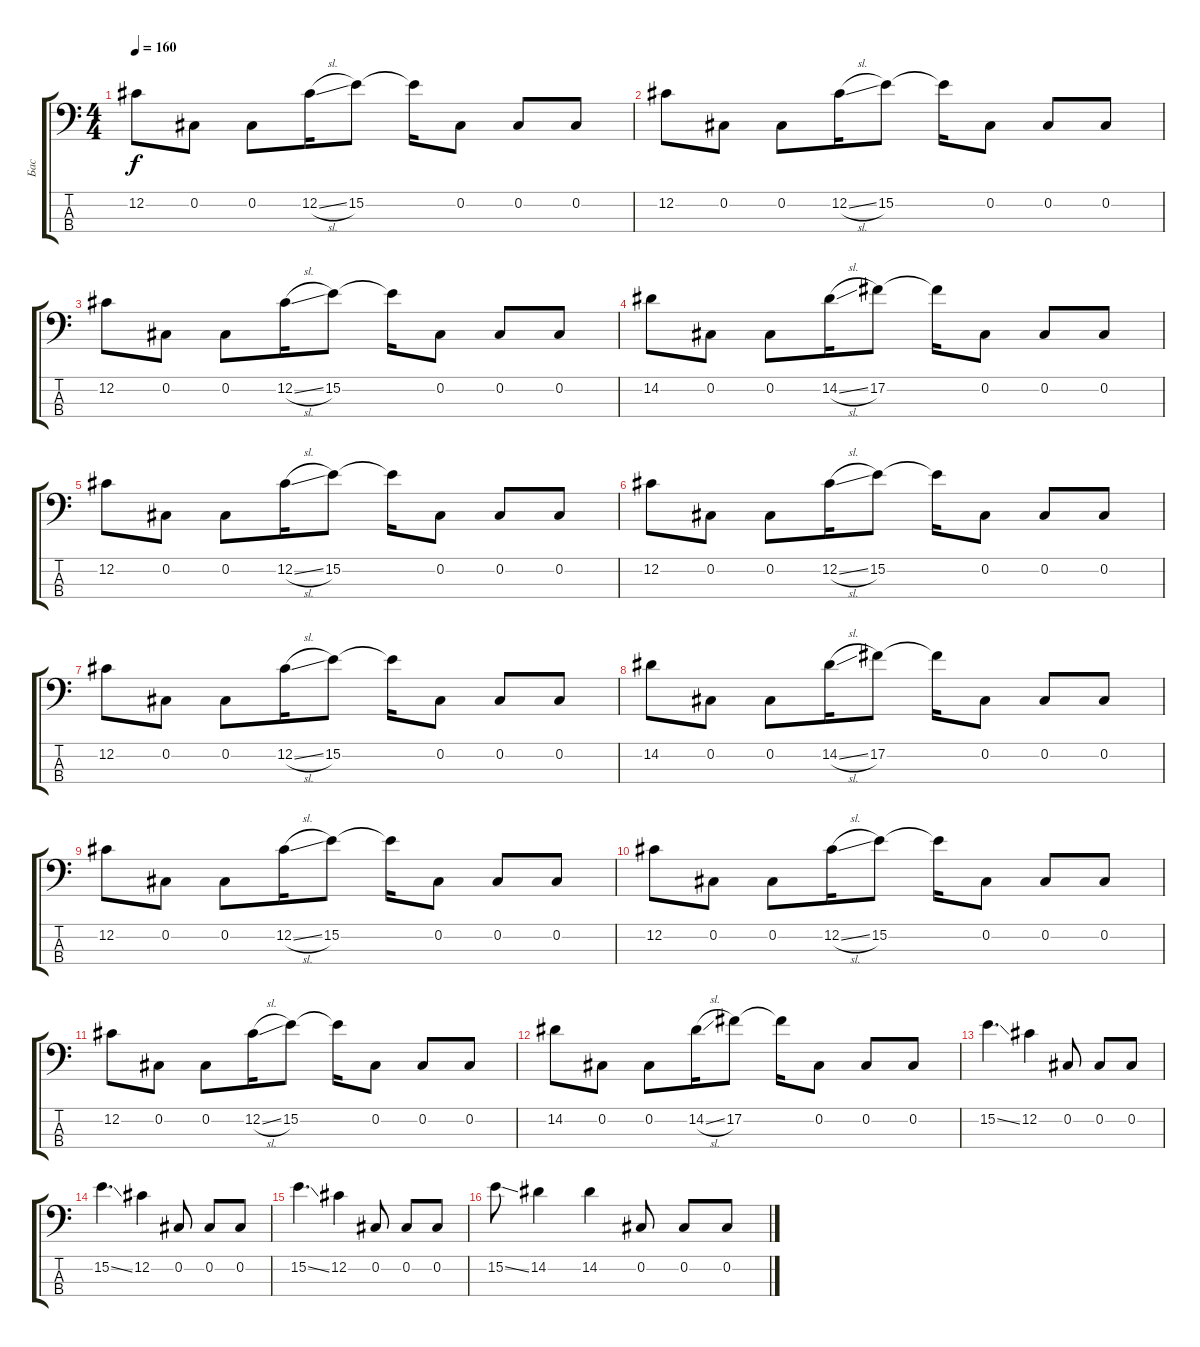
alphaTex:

\track ("Бас" "Бас") {instrument electricbasspick}
\staff {score tabs}
\tuning (Gb2 Db2 Ab1 Eb1) {hide}
\ts (4 4)
\tempo 160
\clef f4
\ks c
12.2.8{dy f} 0.2.8 0.2.8 12.2{sl}.16 15.2.8 15.2{t}.16 0.2.8 0.2.8 0.2.8 |
12.2.8 0.2.8 0.2.8 12.2{sl}.16 15.2.8 15.2{t}.16 0.2.8 0.2.8 0.2.8 |
12.2.8 0.2.8 0.2.8 12.2{sl}.16 15.2.8 15.2{t}.16 0.2.8 0.2.8 0.2.8 |
14.2.8 0.2.8 0.2.8 14.2{sl}.16 17.2.8 17.2{t}.16 0.2.8 0.2.8 0.2.8 |
12.2.8 0.2.8 0.2.8 12.2{sl}.16 15.2.8 15.2{t}.16 0.2.8 0.2.8 0.2.8 |
12.2.8 0.2.8 0.2.8 12.2{sl}.16 15.2.8 15.2{t}.16 0.2.8 0.2.8 0.2.8 |
12.2.8 0.2.8 0.2.8 12.2{sl}.16 15.2.8 15.2{t}.16 0.2.8 0.2.8 0.2.8 |
14.2.8 0.2.8 0.2.8 14.2{sl}.16 17.2.8 17.2{t}.16 0.2.8 0.2.8 0.2.8 |
12.2.8 0.2.8 0.2.8 12.2{sl}.16 15.2.8 15.2{t}.16 0.2.8 0.2.8 0.2.8 |
12.2.8 0.2.8 0.2.8 12.2{sl}.16 15.2.8 15.2{t}.16 0.2.8 0.2.8 0.2.8 |
12.2.8 0.2.8 0.2.8 12.2{sl}.16 15.2.8 15.2{t}.16 0.2.8 0.2.8 0.2.8 |
14.2.8 0.2.8 0.2.8 14.2{sl}.16 17.2.8 17.2{t}.16 0.2.8 0.2.8 0.2.8 |
15.2{ss}.4{d} 12.2.4 0.2.8 0.2.8 0.2.8 |
15.2{ss}.4{d} 12.2.4 0.2.8 0.2.8 0.2.8 |
15.2{ss}.4{d} 12.2.4 0.2.8 0.2.8 0.2.8 |
15.2{ss}.8 14.2.4 14.2.4 0.2.8 0.2.8 0.2.8
